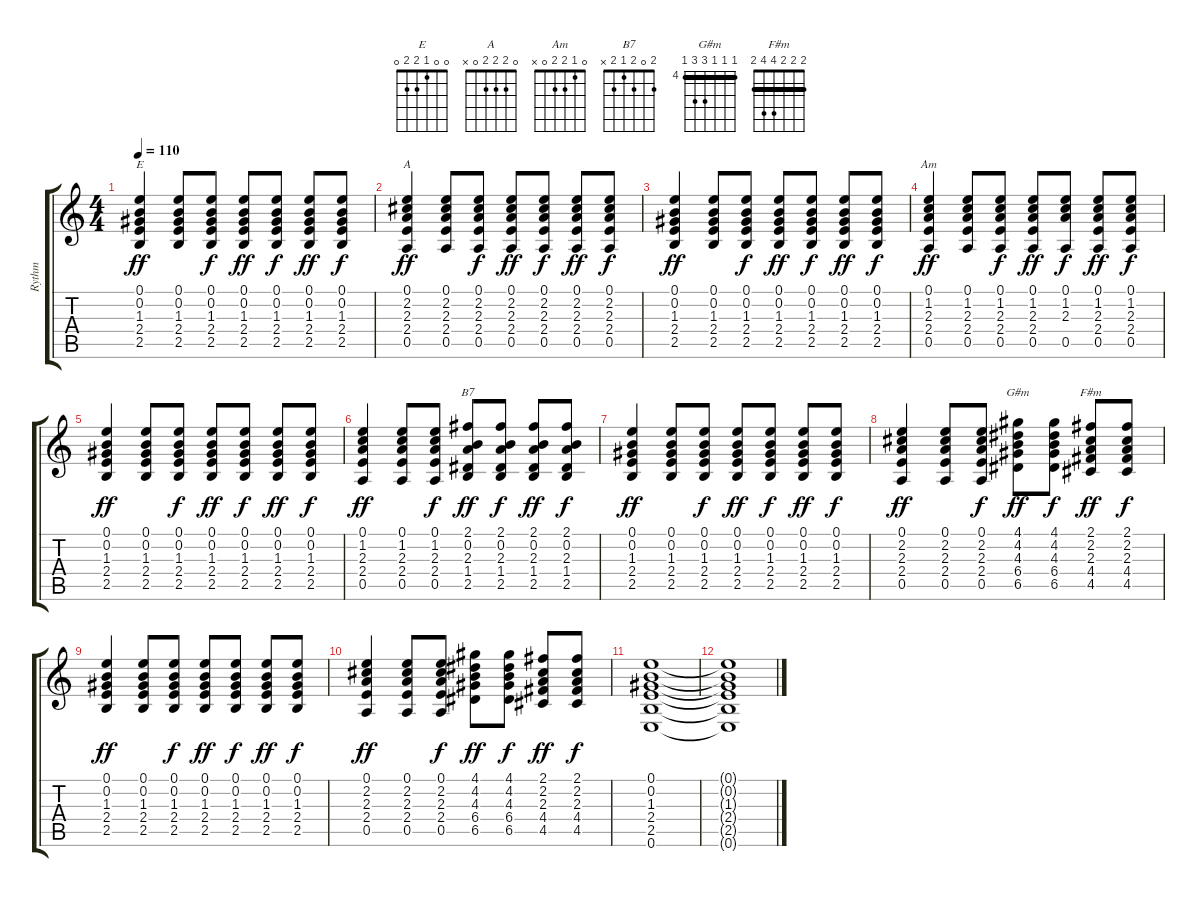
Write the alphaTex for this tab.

\track ("Rythm" "Rythm") {instrument acousticguitarnylon}
\staff {score tabs}
\tuning (E4 B3 G3 D3 A2 E2) {hide}
\chord ("E" 0 0 1 2 2 0)
\chord ("A" 0 2 2 2 0 x)
\chord ("Am" 0 1 2 2 0 x)
\chord ("B7" 2 0 2 1 2 x)
\chord ("G#m" 4 4 4 6 6 4) {firstfret 4 barre 4}
\chord ("F#m" 2 2 2 4 4 2) {barre 2}
\ts (4 4)
\tempo 110
\clef g2
\ks c
(0.1 0.2 1.3 2.4 2.5).4{ch "E" dy ff} (0.1 0.2 1.3 2.4 2.5).8 (0.1 0.2 1.3 2.4 2.5).8{dy f} (0.1 0.2 1.3 2.4 2.5).8{dy ff} (0.1 0.2 1.3 2.4 2.5).8{dy f} (0.1 0.2 1.3 2.4 2.5).8{dy ff} (0.1 0.2 1.3 2.4 2.5).8{dy f} |
(0.1 2.2 2.3 2.4 0.5).4{ch "A" dy ff} (0.1 2.2 2.3 2.4 0.5).8 (0.1 2.2 2.3 2.4 0.5).8{dy f} (0.1 2.2 2.3 2.4 0.5).8{dy ff} (0.1 2.2 2.3 2.4 0.5).8{dy f} (0.1 2.2 2.3 2.4 0.5).8{dy ff} (0.1 2.2 2.3 2.4 0.5).8{dy f} |
(0.1 0.2 1.3 2.4 2.5).4{dy ff} (0.1 0.2 1.3 2.4 2.5).8 (0.1 0.2 1.3 2.4 2.5).8{dy f} (0.1 0.2 1.3 2.4 2.5).8{dy ff} (0.1 0.2 1.3 2.4 2.5).8{dy f} (0.1 0.2 1.3 2.4 2.5).8{dy ff} (0.1 0.2 1.3 2.4 2.5).8{dy f} |
(0.1 1.2 2.3 2.4 0.5).4{ch "Am" dy ff} (0.1 1.2 2.3 2.4 0.5).8 (0.1 1.2 2.3 2.4 0.5).8{dy f} (0.1 1.2 2.3 2.4 0.5).8{dy ff} (0.1 1.2 2.3 0.5).8{dy f} (0.1 1.2 2.3 2.4 0.5).8{dy ff} (0.1 1.2 2.3 2.4 0.5).8{dy f} |
(0.1 0.2 1.3 2.4 2.5).4{dy ff} (0.1 0.2 1.3 2.4 2.5).8 (0.1 0.2 1.3 2.4 2.5).8{dy f} (0.1 0.2 1.3 2.4 2.5).8{dy ff} (0.1 0.2 1.3 2.4 2.5).8{dy f} (0.1 0.2 1.3 2.4 2.5).8{dy ff} (0.1 0.2 1.3 2.4 2.5).8{dy f} |
(0.1 1.2 2.3 2.4 0.5).4{dy ff} (0.1 1.2 2.3 2.4 0.5).8 (0.1 1.2 2.3 2.4 0.5).8{dy f} (2.1 0.2 2.3 1.4 2.5).8{ch "B7" dy ff} (2.1 0.2 2.3 1.4 2.5).8{dy f} (2.1 0.2 2.3 1.4 2.5).8{dy ff} (2.1 0.2 2.3 1.4 2.5).8{dy f} |
(0.1 0.2 1.3 2.4 2.5).4{dy ff} (0.1 0.2 1.3 2.4 2.5).8 (0.1 0.2 1.3 2.4 2.5).8{dy f} (0.1 0.2 1.3 2.4 2.5).8{dy ff} (0.1 0.2 1.3 2.4 2.5).8{dy f} (0.1 0.2 1.3 2.4 2.5).8{dy ff} (0.1 0.2 1.3 2.4 2.5).8{dy f} |
(0.1 2.2 2.3 2.4 0.5).4{dy ff} (0.1 2.2 2.3 2.4 0.5).8 (0.1 2.2 2.3 2.4 0.5).8{dy f} (4.1 4.2 4.3 6.4 6.5).8{ch "G#m" dy ff} (4.1 4.2 4.3 6.4 6.5).8{dy f} (2.1 2.2 2.3 4.4 4.5).8{ch "F#m" dy ff} (2.1 2.2 2.3 4.4 4.5).8{dy f} |
(0.1 0.2 1.3 2.4 2.5).4{dy ff} (0.1 0.2 1.3 2.4 2.5).8 (0.1 0.2 1.3 2.4 2.5).8{dy f} (0.1 0.2 1.3 2.4 2.5).8{dy ff} (0.1 0.2 1.3 2.4 2.5).8{dy f} (0.1 0.2 1.3 2.4 2.5).8{dy ff} (0.1 0.2 1.3 2.4 2.5).8{dy f} |
(0.1 2.2 2.3 2.4 0.5).4{dy ff} (0.1 2.2 2.3 2.4 0.5).8 (0.1 2.2 2.3 2.4 0.5).8{dy f} (4.1 4.2 4.3 6.4 6.5).8{dy ff} (4.1 4.2 4.3 6.4 6.5).8{dy f} (2.1 2.2 2.3 4.4 4.5).8{dy ff} (2.1 2.2 2.3 4.4 4.5).8{dy f} |
(0.1 0.2 1.3 2.4 2.5 0.6).1 |
(0.1{t} 0.2{t} 1.3{t} 2.4{t} 2.5{t} 0.6{t}).1
